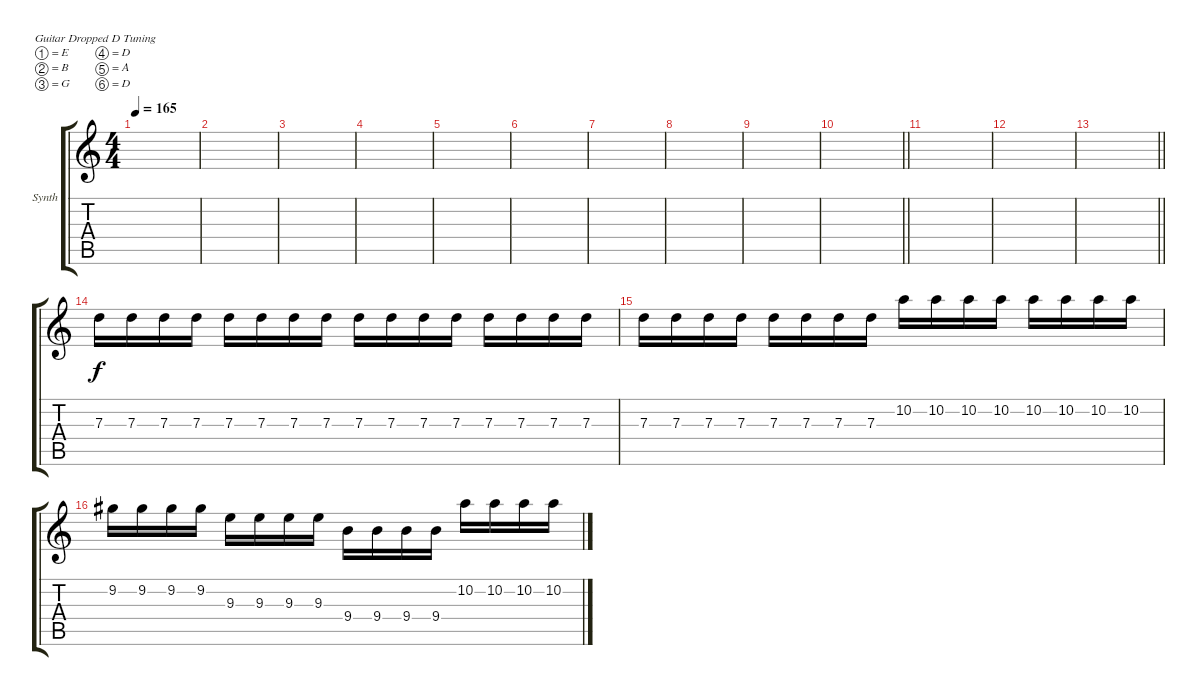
\defaultSystemsLayout 4
\bracketExtendMode groupsimilarinstruments
\firstSystemTrackNameOrientation horizontal
\otherSystemsTrackNameOrientation horizontal
\track ("Synthesizer" "Synth") {instrument electricguitarclean}
\staff {score tabs}
\tuning (E4 B3 G3 D3 A2 D2)
\ts (4 4)
\tempo 165
\clef g2
\scale
0.333333
\ks c
|
\scale
0.333333 |
\scale
0.333333 |
\scale
0.333333 |
\scale
0.333333 |
\scale
0.333333 |
\scale
0.333333 |
\scale
0.333333 |
\scale
0.333333 |
\scale
0.333333
\barLineRight lightlight
|
\scale
0.333333 |
\scale
0.333333 |
\scale
0.333333
\barLineRight lightlight
|
\scale
0.333333 7.3.16 7.3.16 7.3.16 7.3.16 7.3.16 7.3.16 7.3.16 7.3.16 7.3.16 7.3.16 7.3.16 7.3.16 7.3.16 7.3.16 7.3.16 7.3.16 |
\scale
0.333333 7.3.16 7.3.16 7.3.16 7.3.16 7.3.16 7.3.16 7.3.16 7.3.16 10.2.16 10.2.16 10.2.16 10.2.16 10.2.16 10.2.16 10.2.16 10.2.16 |
\scale
0.333333 9.2.16 9.2.16 9.2.16 9.2.16 9.3.16 9.3.16 9.3.16 9.3.16 9.4.16 9.4.16 9.4.16 9.4.16 10.2.16 10.2.16 10.2.16 10.2.16
